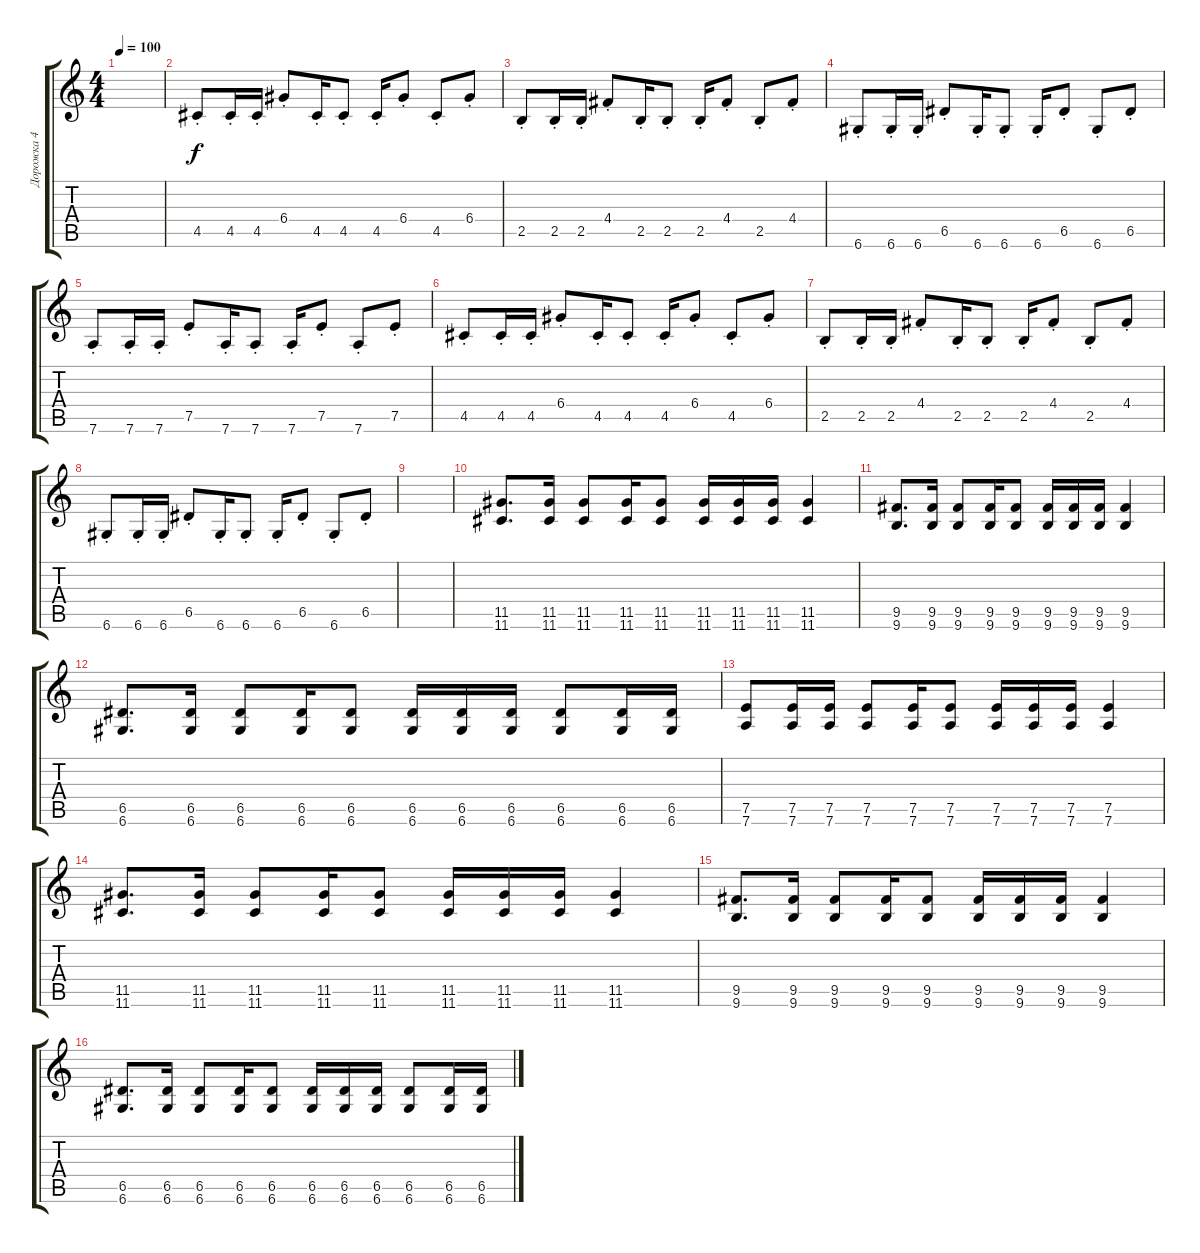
\track ("Дорожка 4" "Дорожка 4") {instrument distortionguitar}
\staff {score tabs}
\tuning (E4 B3 G3 D3 A2 D2) {hide}
\ts (4 4)
\tempo 100
\clef g2
\ks c
|
4.5{st}.8{volume 7 instrument overdrivenguitar} 4.5{st}.16 4.5{st}.16 6.4{st}.8 4.5{st}.16 4.5{st}.8 4.5{st}.16 6.4{st}.8 4.5{st}.8 6.4{st}.8 |
2.5{st}.8 2.5{st}.16 2.5{st}.16 4.4{st}.8 2.5{st}.16 2.5{st}.8 2.5{st}.16 4.4{st}.8 2.5{st}.8 4.4{st}.8 |
6.6{st}.8 6.6{st}.16 6.6{st}.16 6.5{st}.8 6.6{st}.16 6.6{st}.8 6.6{st}.16 6.5{st}.8 6.6{st}.8 6.5{st}.8 |
7.6{st}.8 7.6{st}.16 7.6{st}.16 7.5{st}.8 7.6{st}.16 7.6{st}.8 7.6{st}.16 7.5{st}.8 7.6{st}.8 7.5{st}.8 |
4.5{st}.8 4.5{st}.16 4.5{st}.16 6.4{st}.8 4.5{st}.16 4.5{st}.8 4.5{st}.16 6.4{st}.8 4.5{st}.8 6.4{st}.8 |
2.5{st}.8 2.5{st}.16 2.5{st}.16 4.4{st}.8 2.5{st}.16 2.5{st}.8 2.5{st}.16 4.4{st}.8 2.5{st}.8 4.4{st}.8 |
6.6{st}.8 6.6{st}.16 6.6{st}.16 6.5{st}.8 6.6{st}.16 6.6{st}.8 6.6{st}.16 6.5{st}.8 6.6{st}.8 6.5{st}.8 |
|
(11.5 11.6).8{d volume 16 instrument distortionguitar} (11.5 11.6).16 (11.5 11.6).8 (11.5 11.6).16 (11.5 11.6).8 (11.5 11.6).16 (11.5 11.6).16 (11.5 11.6).16 (11.5 11.6).4 |
(9.5 9.6).8{d} (9.5 9.6).16 (9.5 9.6).8 (9.5 9.6).16 (9.5 9.6).8 (9.5 9.6).16 (9.5 9.6).16 (9.5 9.6).16 (9.5 9.6).4 |
(6.5 6.6).8{d} (6.5 6.6).16 (6.5 6.6).8 (6.5 6.6).16 (6.5 6.6).8 (6.5 6.6).16 (6.5 6.6).16 (6.5 6.6).16 (6.5 6.6).8 (6.5 6.6).16 (6.5 6.6).16 |
(7.5 7.6).8 (7.5 7.6).16 (7.5 7.6).16 (7.5 7.6).8 (7.5 7.6).16 (7.5 7.6).8 (7.5 7.6).16 (7.5 7.6).16 (7.5 7.6).16 (7.5 7.6).4 |
(11.5 11.6).8{d volume 16 instrument distortionguitar} (11.5 11.6).16 (11.5 11.6).8 (11.5 11.6).16 (11.5 11.6).8 (11.5 11.6).16 (11.5 11.6).16 (11.5 11.6).16 (11.5 11.6).4 |
(9.5 9.6).8{d} (9.5 9.6).16 (9.5 9.6).8 (9.5 9.6).16 (9.5 9.6).8 (9.5 9.6).16 (9.5 9.6).16 (9.5 9.6).16 (9.5 9.6).4 |
(6.5 6.6).8{d} (6.5 6.6).16 (6.5 6.6).8 (6.5 6.6).16 (6.5 6.6).8 (6.5 6.6).16 (6.5 6.6).16 (6.5 6.6).16 (6.5 6.6).8 (6.5 6.6).16 (6.5 6.6).16
